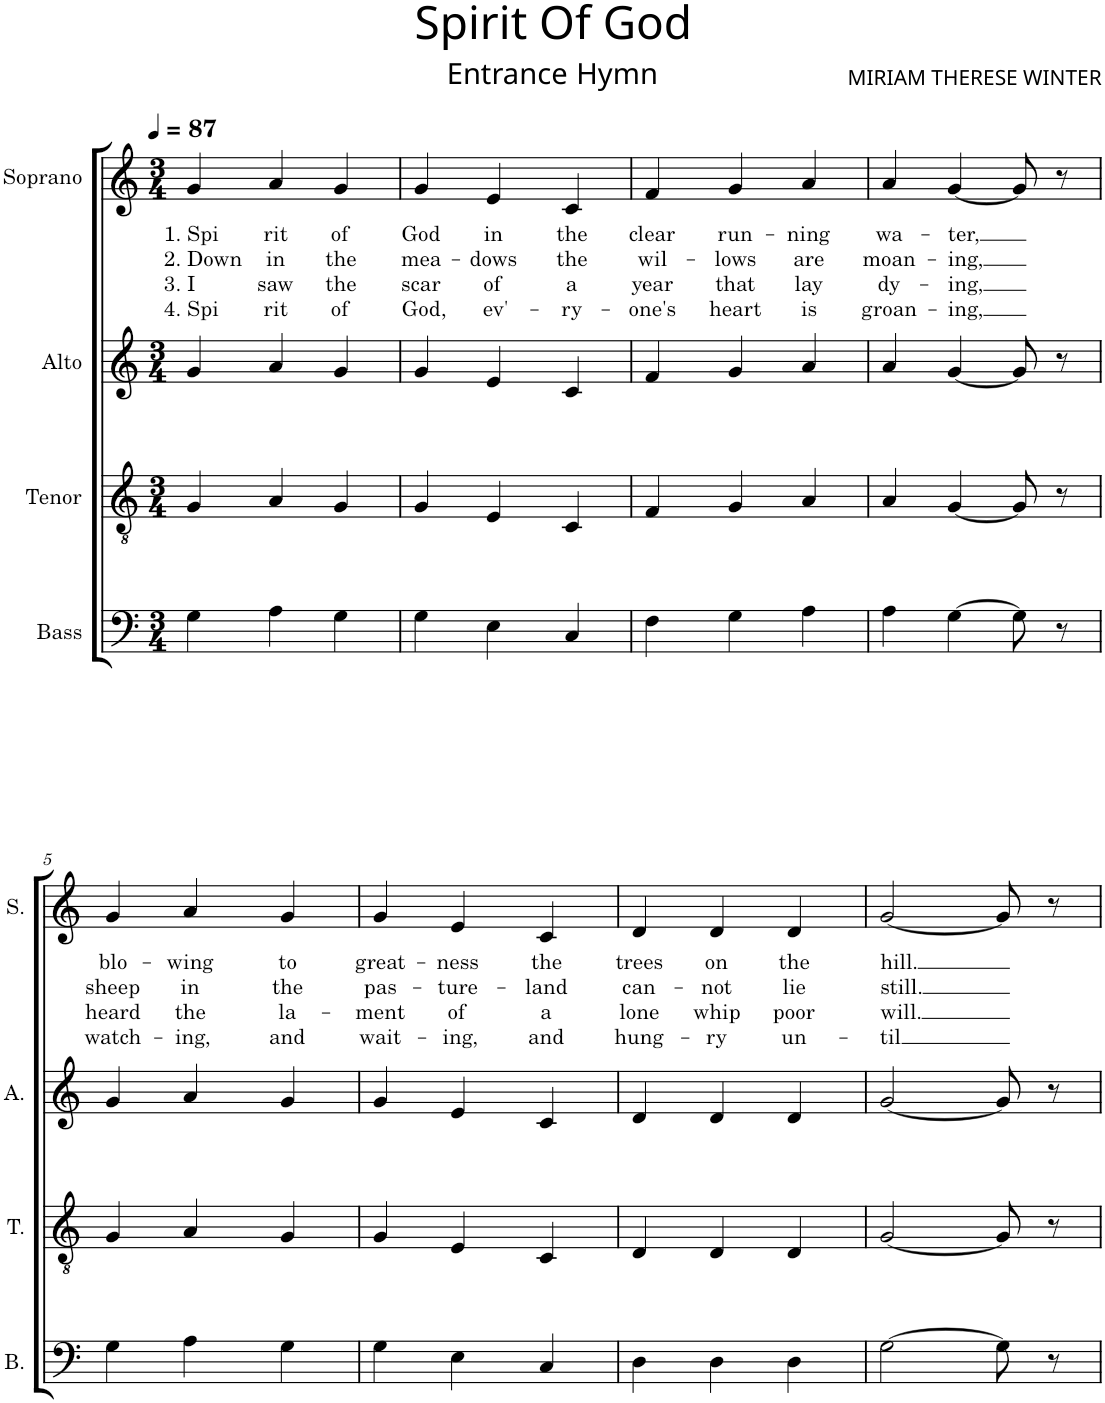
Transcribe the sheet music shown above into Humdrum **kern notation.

**kern	**kern	**kern	**kern	**text	**text	**text	**text
*part4	*part3	*part2	*part1	*part1	*part1	*part1	*part1
*staff4	*staff3	*staff2	*staff1	*staff1	*staff1	*staff1	*staff1
*I"Bass	*I"Tenor	*I"Alto	*I"Soprano	*	*	*	*
*I'B.	*I'T.	*I'A.	*I'S.	*	*	*	*
*clefF4	*clefGv2	*clefG2	*clefG2	*	*	*	*
*k[]	*k[]	*k[]	*k[]	*	*	*	*
*M3/4	*M3/4	*M3/4	*M3/4	*	*	*	*
*MM87	*MM87	*MM87	*MM87	*	*	*	*
=1	=1	=1	=1	=1	=1	=1	=1
!	!	!	!	!LO:LY:b	!LO:LY:b	!LO:LY:b	!LO:LY:b
4G\	4G/	4g/	4g/	1. Spi	2. Down	3. I	4. Spi
!	!	!	!	!LO:LY:b	!LO:LY:b	!LO:LY:b	!LO:LY:b
4A\	4A/	4a/	4a/	-rit	in	saw	-rit
!	!	!	!	!LO:LY:b	!LO:LY:b	!LO:LY:b	!LO:LY:b
4G\	4G/	4g/	4g/	of	the	the	of
=2	=2	=2	=2	=2	=2	=2	=2
!	!	!	!	!LO:LY:b	!LO:LY:b	!LO:LY:b	!LO:LY:b
4G\	4G/	4g/	4g/	God	mea-	scar	God,
!	!	!	!	!LO:LY:b	!LO:LY:b	!LO:LY:b	!LO:LY:b
4E\	4E/	4e/	4e/	in	-dows	of	ev'-
!	!	!	!	!LO:LY:b	!LO:LY:b	!LO:LY:b	!LO:LY:b
4C/	4C/	4c/	4c/	the	the	a	-ry-
=3	=3	=3	=3	=3	=3	=3	=3
!	!	!	!	!LO:LY:b	!LO:LY:b	!LO:LY:b	!LO:LY:b
4F\	4F/	4f/	4f/	clear	wil-	year	-one's
!	!	!	!	!LO:LY:b	!LO:LY:b	!LO:LY:b	!LO:LY:b
4G\	4G/	4g/	4g/	run-	-lows	that	heart
!	!	!	!	!LO:LY:b	!LO:LY:b	!LO:LY:b	!LO:LY:b
4A\	4A/	4a/	4a/	-ning	are	lay	is
=4	=4	=4	=4	=4	=4	=4	=4
!	!	!	!	!LO:LY:b	!LO:LY:b	!LO:LY:b	!LO:LY:b
4A\	4A/	4a/	4a/	wa-	moan-	dy-	groan-
!	!	!	!	!LO:LY:b	!LO:LY:b	!LO:LY:b	!LO:LY:b
[4G\	[4G/	[4g/	[4g/	-ter,	-ing,	-ing,	-ing,
8G\]	8G/]	8g/]	8g/]	.	.	.	.
8r	8r	8r	8r	.	.	.	.
!!LO:LB:g=z
=5	=5	=5	=5	=5	=5	=5	=5
!	!	!	!	!LO:LY:b	!LO:LY:b	!LO:LY:b	!LO:LY:b
4G\	4G/	4g/	4g/	blo-	sheep	heard	watch-
!	!	!	!	!LO:LY:b	!LO:LY:b	!LO:LY:b	!LO:LY:b
4A\	4A/	4a/	4a/	-wing	in	the	-ing,
!	!	!	!	!LO:LY:b	!LO:LY:b	!LO:LY:b	!LO:LY:b
4G\	4G/	4g/	4g/	to	the	la-	and
=6	=6	=6	=6	=6	=6	=6	=6
!	!	!	!	!LO:LY:b	!LO:LY:b	!LO:LY:b	!LO:LY:b
4G\	4G/	4g/	4g/	great-	pas-	-ment	wait-
!	!	!	!	!LO:LY:b	!LO:LY:b	!LO:LY:b	!LO:LY:b
4E\	4E/	4e/	4e/	-ness	-ture-	of	-ing,
!	!	!	!	!LO:LY:b	!LO:LY:b	!LO:LY:b	!LO:LY:b
4C/	4C/	4c/	4c/	the	-land	a	and
=7	=7	=7	=7	=7	=7	=7	=7
!	!	!	!	!LO:LY:b	!LO:LY:b	!LO:LY:b	!LO:LY:b
4D\	4D/	4d/	4d/	trees	can-	lone	hung-
!	!	!	!	!LO:LY:b	!LO:LY:b	!LO:LY:b	!LO:LY:b
4D\	4D/	4d/	4d/	on	-not	whip	-ry
!	!	!	!	!LO:LY:b	!LO:LY:b	!LO:LY:b	!LO:LY:b
4D\	4D/	4d/	4d/	the	lie	poor	un-
=8	=8	=8	=8	=8	=8	=8	=8
!	!	!	!	!LO:LY:b	!LO:LY:b	!LO:LY:b	!LO:LY:b
[2G\	[2G/	[2g/	[2g/	hill.	still.	will.	-til
8G\]	8G/]	8g/]	8g/]	.	.	.	.
8r	8r	8r	8r	.	.	.	.
=	=	=	=	=	=	=	=
*-	*-	*-	*-	*-	*-	*-	*-
